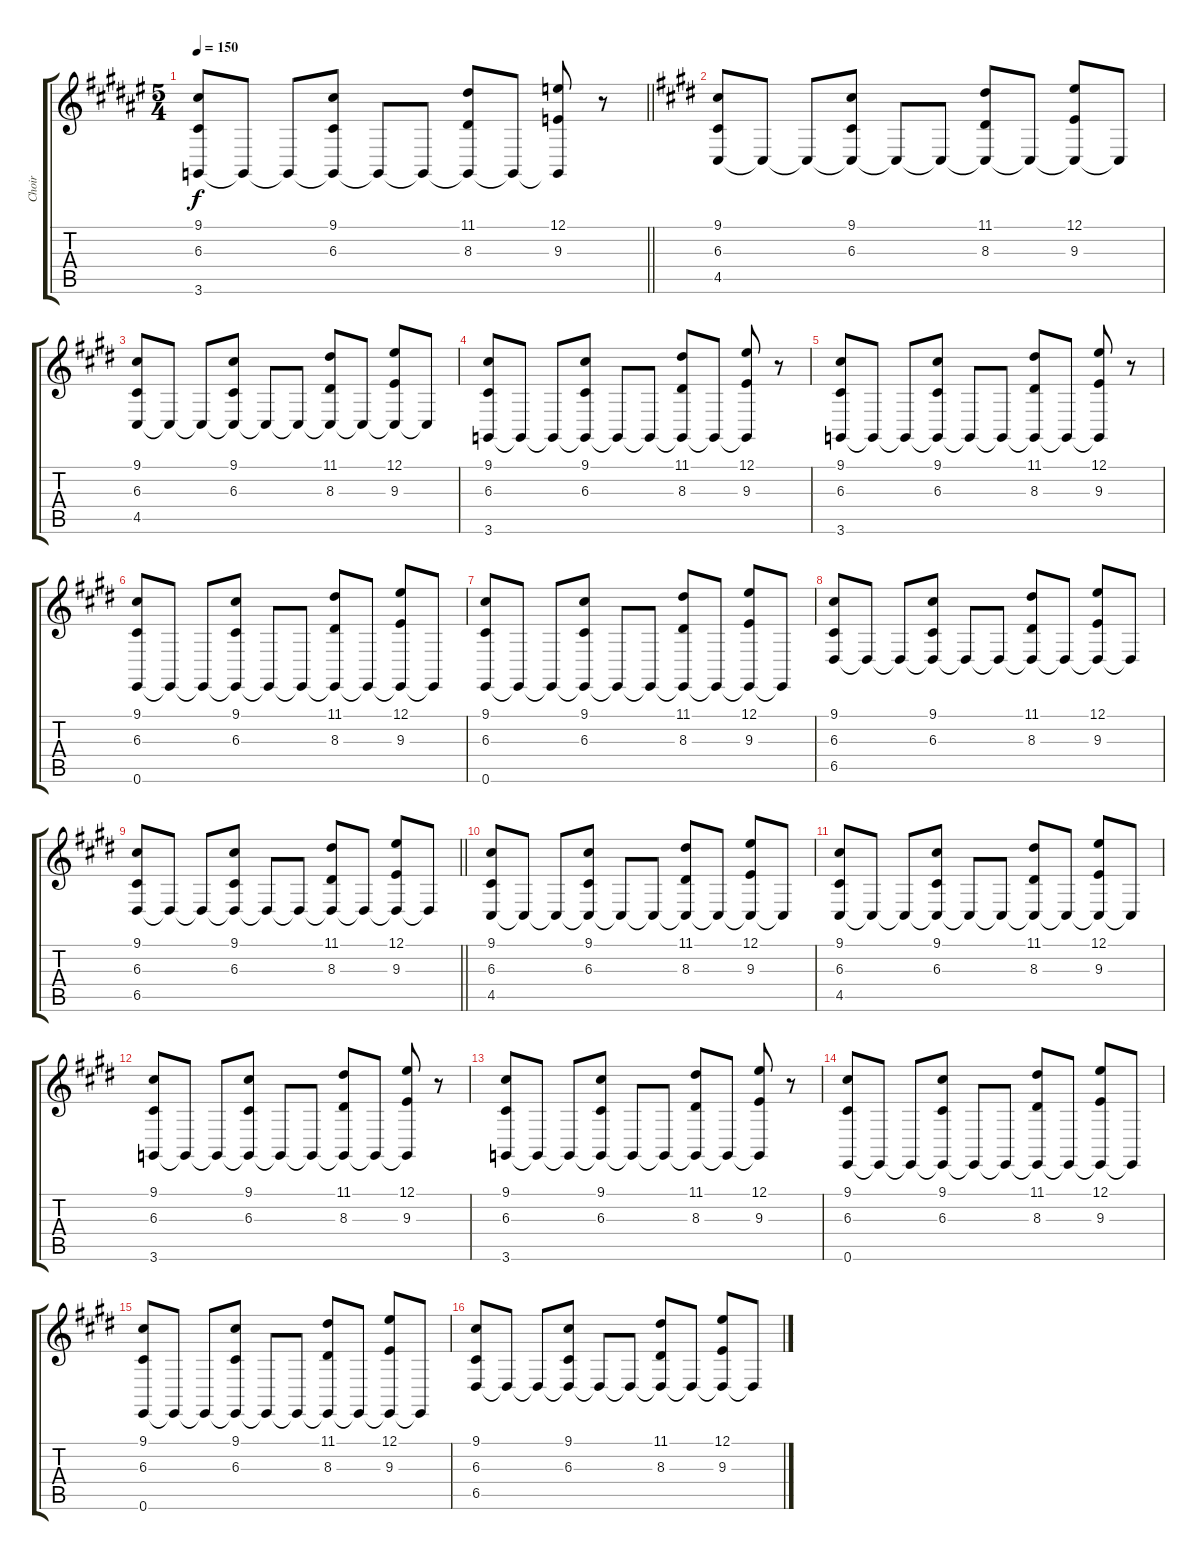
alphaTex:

\track ("Choir" "Choir") {instrument pad4choir}
\staff {score tabs}
\tuning (E4 B3 G3 D3 A2 E2) {hide}
\ts (5 4)
\tempo 150
\clef g2
\barLineRight lightlight
\ks d#minor
(9.1 6.3 3.6).8{dy f} 3.6{t}.8 3.6{t}.8 (9.1 6.3 3.6{t}).8 3.6{t}.8 3.6{t}.8 (11.1 8.3 3.6{t}).8 3.6{t}.8 (12.1 9.3 3.6{t}).8 r.8 |
\section ("" "")
\ks c#minor
(9.1 6.3 4.5).8 4.5{t}.8 4.5{t}.8 (9.1 6.3 4.5{t}).8 4.5{t}.8 4.5{t}.8 (11.1 8.3 4.5{t}).8 4.5{t}.8 (12.1 9.3 4.5{t}).8 4.5{t}.8 |
(9.1 6.3 4.5).8 4.5{t}.8 4.5{t}.8 (9.1 6.3 4.5{t}).8 4.5{t}.8 4.5{t}.8 (11.1 8.3 4.5{t}).8 4.5{t}.8 (12.1 9.3 4.5{t}).8 4.5{t}.8 |
(9.1 6.3 3.6).8 3.6{t}.8 3.6{t}.8 (9.1 6.3 3.6{t}).8 3.6{t}.8 3.6{t}.8 (11.1 8.3 3.6{t}).8 3.6{t}.8 (12.1 9.3 3.6{t}).8 r.8 |
(9.1 6.3 3.6).8 3.6{t}.8 3.6{t}.8 (9.1 6.3 3.6{t}).8 3.6{t}.8 3.6{t}.8 (11.1 8.3 3.6{t}).8 3.6{t}.8 (12.1 9.3 3.6{t}).8 r.8 |
(9.1 6.3 0.6).8 0.6{t}.8 0.6{t}.8 (9.1 6.3 0.6{t}).8 0.6{t}.8 0.6{t}.8 (11.1 8.3 0.6{t}).8 0.6{t}.8 (12.1 9.3 0.6{t}).8 0.6{t}.8 |
(9.1 6.3 0.6).8 0.6{t}.8 0.6{t}.8 (9.1 6.3 0.6{t}).8 0.6{t}.8 0.6{t}.8 (11.1 8.3 0.6{t}).8 0.6{t}.8 (12.1 9.3 0.6{t}).8 0.6{t}.8 |
(9.1 6.3 6.5).8 6.5{t}.8 6.5{t}.8 (9.1 6.3 6.5{t}).8 6.5{t}.8 6.5{t}.8 (11.1 8.3 6.5{t}).8 6.5{t}.8 (12.1 9.3 6.5{t}).8 6.5{t}.8 |
\barLineRight lightlight
(9.1 6.3 6.5).8 6.5{t}.8 6.5{t}.8 (9.1 6.3 6.5{t}).8 6.5{t}.8 6.5{t}.8 (11.1 8.3 6.5{t}).8 6.5{t}.8 (12.1 9.3 6.5{t}).8 6.5{t}.8 |
\section ("" "")
(9.1 6.3 4.5).8 4.5{t}.8 4.5{t}.8 (9.1 6.3 4.5{t}).8 4.5{t}.8 4.5{t}.8 (11.1 8.3 4.5{t}).8 4.5{t}.8 (12.1 9.3 4.5{t}).8 4.5{t}.8 |
(9.1 6.3 4.5).8 4.5{t}.8 4.5{t}.8 (9.1 6.3 4.5{t}).8 4.5{t}.8 4.5{t}.8 (11.1 8.3 4.5{t}).8 4.5{t}.8 (12.1 9.3 4.5{t}).8 4.5{t}.8 |
(9.1 6.3 3.6).8 3.6{t}.8 3.6{t}.8 (9.1 6.3 3.6{t}).8 3.6{t}.8 3.6{t}.8 (11.1 8.3 3.6{t}).8 3.6{t}.8 (12.1 9.3 3.6{t}).8 r.8 |
(9.1 6.3 3.6).8 3.6{t}.8 3.6{t}.8 (9.1 6.3 3.6{t}).8 3.6{t}.8 3.6{t}.8 (11.1 8.3 3.6{t}).8 3.6{t}.8 (12.1 9.3 3.6{t}).8 r.8 |
(9.1 6.3 0.6).8 0.6{t}.8 0.6{t}.8 (9.1 6.3 0.6{t}).8 0.6{t}.8 0.6{t}.8 (11.1 8.3 0.6{t}).8 0.6{t}.8 (12.1 9.3 0.6{t}).8 0.6{t}.8 |
(9.1 6.3 0.6).8 0.6{t}.8 0.6{t}.8 (9.1 6.3 0.6{t}).8 0.6{t}.8 0.6{t}.8 (11.1 8.3 0.6{t}).8 0.6{t}.8 (12.1 9.3 0.6{t}).8 0.6{t}.8 |
(9.1 6.3 6.5).8 6.5{t}.8 6.5{t}.8 (9.1 6.3 6.5{t}).8 6.5{t}.8 6.5{t}.8 (11.1 8.3 6.5{t}).8 6.5{t}.8 (12.1 9.3 6.5{t}).8 6.5{t}.8
